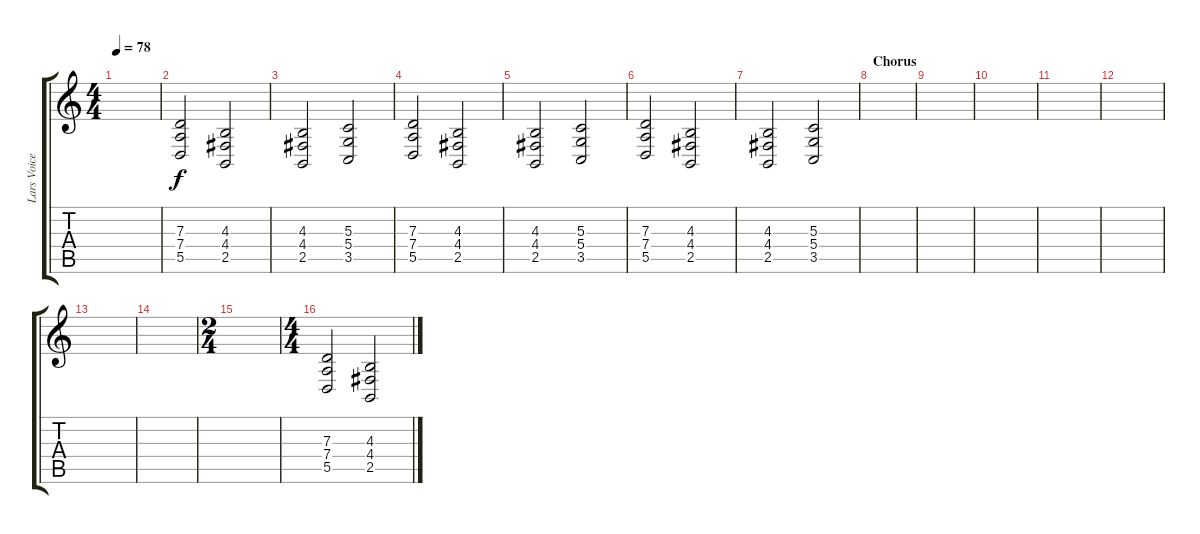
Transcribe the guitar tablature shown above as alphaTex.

\track ("Lars Voice" "Lars Voice") {instrument lead6voice}
\staff {score tabs}
\tuning (E4 B3 G3 D3 A2 E2) {hide}
\ts (4 4)
\tempo 78
\clef g2
\ks c
|
(7.3 7.4 5.5).2 (4.3 4.4 2.5).2 |
(4.3 4.4 2.5).2 (5.3 5.4 3.5).2 |
(7.3 7.4 5.5).2 (4.3 4.4 2.5).2 |
(4.3 4.4 2.5).2 (5.3 5.4 3.5).2 |
(7.3 7.4 5.5).2 (4.3 4.4 2.5).2 |
(4.3 4.4 2.5).2 (5.3 5.4 3.5).2 |
\section ("" "Chorus")
|
|
|
|
|
|
|
\ts (2 4)
|
\ts (4 4)
(7.3 7.4 5.5).2 (4.3 4.4 2.5).2
